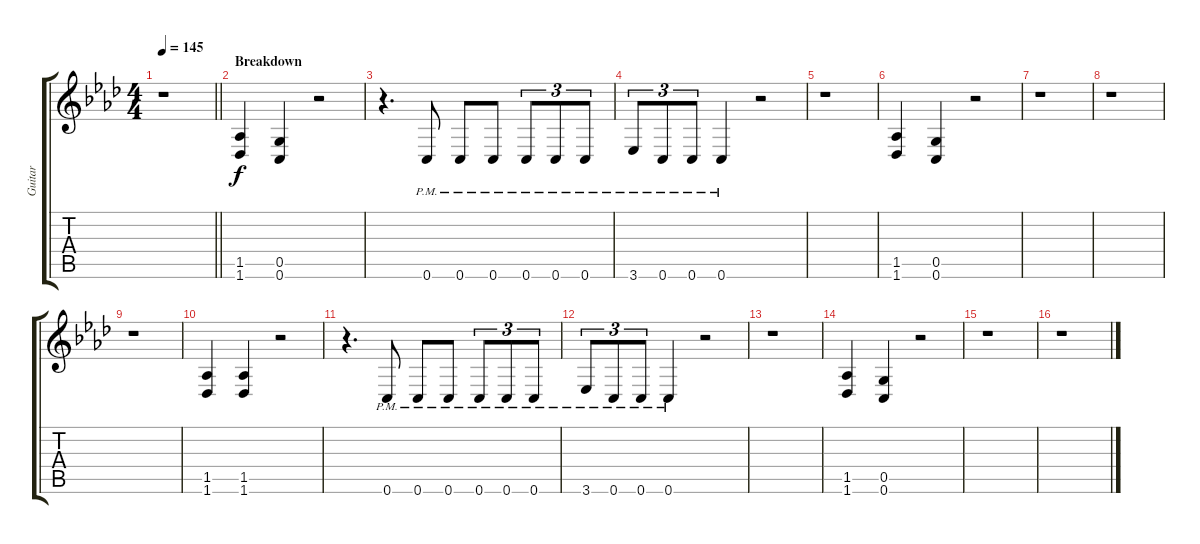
\track ("Guitar" "Guitar") {instrument distortionguitar}
\staff {score tabs}
\tuning (D4 A3 F3 C3 G2 C2) {hide}
\ts (4 4)
\tempo 145
\clef g2
\barLineRight lightlight
\ks ab
r.1{dy f} |
\section ("" "Breakdown")
(1.5 1.6).4 (0.5 0.6).4 r.2 |
r.4{d} 0.6{pm}.8 0.6{pm}.8 0.6{pm}.8 0.6{pm}.8{tu (3 2)} 0.6{pm}.8{tu (3 2)} 0.6{pm}.8{tu (3 2)} |
3.6{pm}.8{tu (3 2)} 0.6{pm}.8{tu (3 2)} 0.6{pm}.8{tu (3 2)} 0.6{pm}.4 r.2 |
r.1 |
(1.5 1.6).4 (0.5 0.6).4 r.2 |
r.1 |
r.1 |
r.1 |
(1.5 1.6).4 (1.5 1.6).4 r.2 |
r.4{d} 0.6{pm}.8 0.6{pm}.8 0.6{pm}.8 0.6{pm}.8{tu (3 2)} 0.6{pm}.8{tu (3 2)} 0.6{pm}.8{tu (3 2)} |
3.6{pm}.8{tu (3 2)} 0.6{pm}.8{tu (3 2)} 0.6{pm}.8{tu (3 2)} 0.6{pm}.4 r.2 |
r.1 |
(1.5 1.6).4 (0.5 0.6).4 r.2 |
r.1 |
r.1
